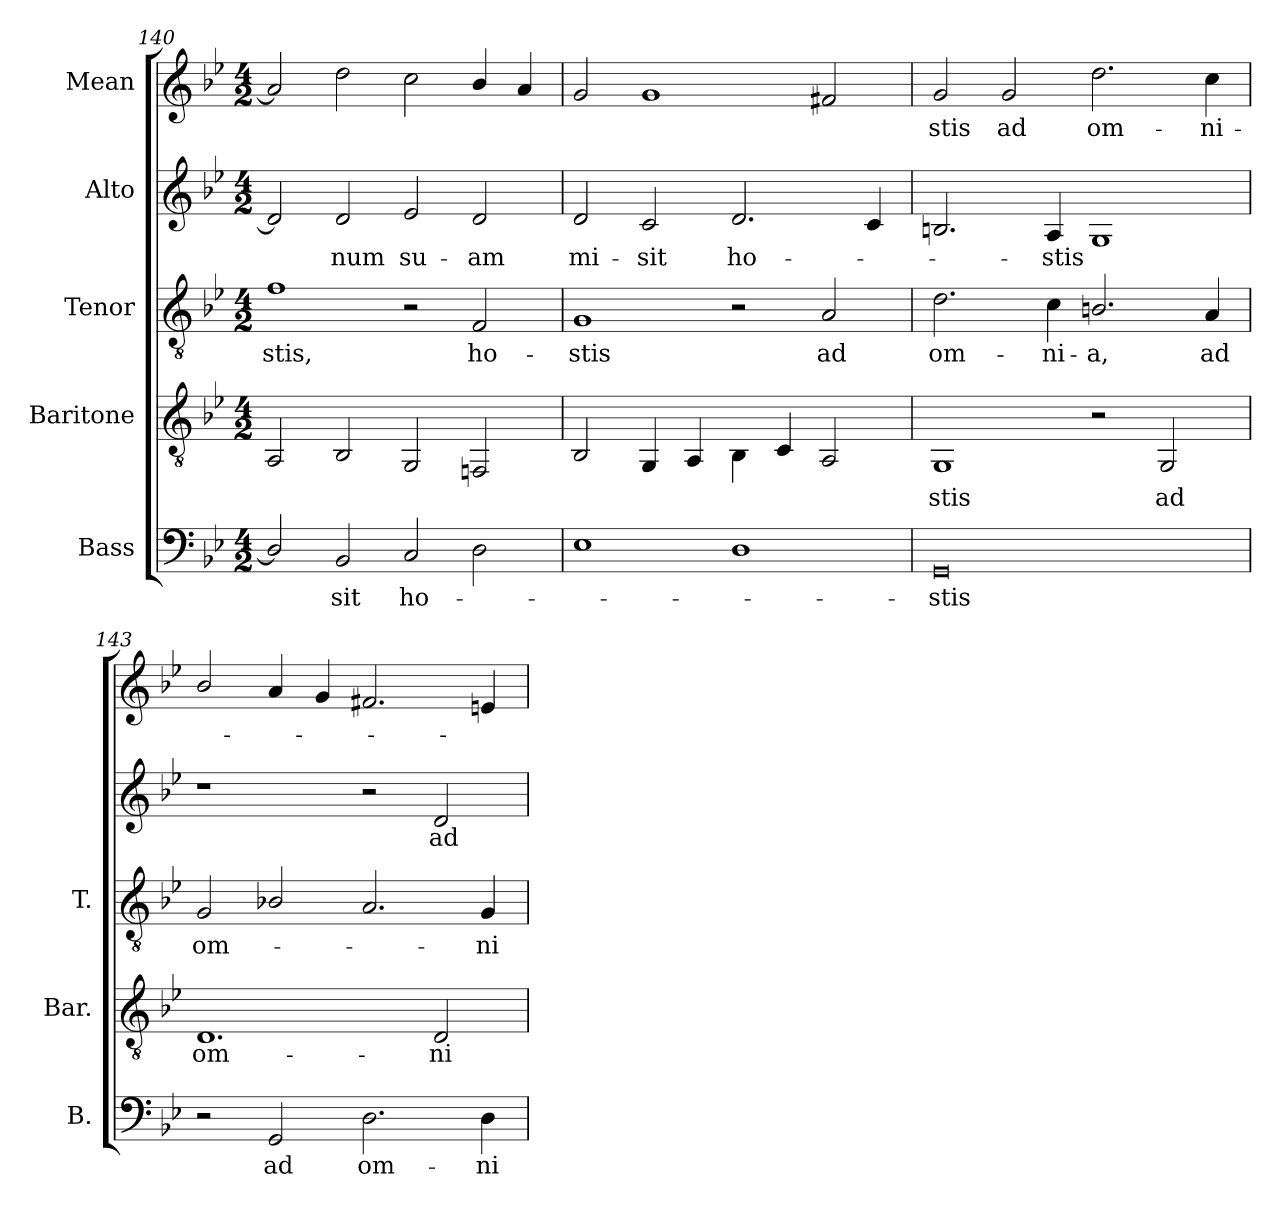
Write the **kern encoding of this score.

**kern	**text	**kern	**text	**kern	**text	**kern	**text	**kern	**text
*part5	*part5	*part4	*part4	*part3	*part3	*part2	*part2	*part1	*part1
*staff5	*staff5	*staff4	*staff4	*staff3	*staff3	*staff2	*staff2	*staff1	*staff1
*I"Bass	*	*I"Baritone	*	*I"Tenor	*	*I"Alto	*	*I"Mean	*
*I'B.	*	*I'Bar.	*	*I'T.	*	*	*	*	*
*clefF4	*	*clefGv2	*	*clefGv2	*	*clefG2	*	*clefG2	*
*	*	*	*	*ITrd7c12	*	*	*	*	*
*k[b-e-]	*	*k[b-e-]	*	*k[b-e-]	*	*k[b-e-]	*	*k[b-e-]	*
*B-:	*	*B-:	*	*B-:	*	*B-:	*	*B-:	*
*M4/2	*	*M4/2	*	*M4/2	*	*M4/2	*	*M4/2	*
=140	=140	=140	=140	=140	=140	=140	=140	=140	=140
!	!	!	!	!	!LO:LY:b:color=#000000	!	!	!	!
2Di/]	.	2AAi/	.	1Fi	-stis,	2di/]	.	2ai/]	.
!	!LO:LY:b:color=#000000	!	!	!	!	!	!	!	!
!	!	!	!	!	!	!	!LO:LY:b:color=#000000	!	!
2BB-i/	-sit	2BB-i/	.	.	.	2di/	-num	2ddi\	.
!	!LO:LY:b:color=#000000	!	!	!	!	!	!	!	!
!	!	!	!	!	!	!	!LO:LY:b:color=#000000	!	!
2Ci/	ho-	2GGi/	.	2r	.	2e-i/	su-	2cci\	.
!	!	!	!	!	!LO:LY:b:color=#000000	!	!	!	!
!	!	!	!	!	!	!	!LO:LY:b:color=#000000	!	!
2Di\	.	2FFni/	.	2FFi/	ho-	2di/	-am	4b-i/	.
.	.	.	.	.	.	.	.	4ai/	.
=141	=141	=141	=141	=141	=141	=141	=141	=141	=141
!	!	!	!	!	!LO:LY:b:color=#000000	!	!	!	!
!	!	!	!	!	!	!	!LO:LY:b:color=#000000	!	!
1E-i	.	2BB-i/	.	1GGi	-stis	2di/	mi-	2gi/	.
!	!	!	!	!	!	!	!LO:LY:b:color=#000000	!	!
.	.	4GGi/	.	.	.	2ci/	-sit	1gi	.
.	.	4AAi/	.	.	.	.	.	.	.
!	!	!	!	!	!	!	!LO:LY:b:color=#000000	!	!
1Di	.	4BB-i\	.	2r	.	2.di/	ho-	.	.
.	.	4Ci/	.	.	.	.	.	.	.
!	!	!	!	!	!LO:LY:b:color=#000000	!	!	!	!
.	.	2AAi/	.	2AAi/	ad	.	.	2f#Xi/	.
.	.	.	.	.	.	4ci/	.	.	.
!!LO:LB:g=z
=142	=142	=142	=142	=142	=142	=142	=142	=142	=142
!	!LO:LY:b:color=#000000	!	!	!	!	!	!	!	!
!	!	!	!LO:LY:b:color=#000000	!	!	!	!	!	!
!	!	!	!	!	!LO:LY:b:color=#000000	!	!	!	!
!	!	!	!	!	!	!	!	!	!LO:LY:b:color=#000000
0GGi	-stis	1GGi	-stis	2.Di\	om-	2.Bni/	.	2gi/	-stis
!	!	!	!	!	!	!	!	!	!LO:LY:b:color=#000000
.	.	.	.	.	.	.	.	2gi/	ad
!	!	!	!	!	!LO:LY:b:color=#000000	!	!	!	!
!	!	!	!	!	!	!	!LO:LY:b:color=#000000	!	!
.	.	.	.	4Ci\	-ni-	4Ai/	-stis	.	.
!	!	!	!	!	!LO:LY:b:color=#000000	!	!	!	!
!	!	!	!	!	!	!	!	!	!LO:LY:b:color=#000000
.	.	2r	.	2.BBni/	-a,	1Gi	.	2.ddi\	om-
!	!	!	!LO:LY:b:color=#000000	!	!	!	!	!	!
.	.	2GGi/	ad	.	.	.	.	.	.
!	!	!	!	!	!LO:LY:b:color=#000000	!	!	!	!
!	!	!	!	!	!	!	!	!	!LO:LY:b:color=#000000
.	.	.	.	4AAi/	ad	.	.	4cci\	-ni-
=143	=143	=143	=143	=143	=143	=143	=143	=143	=143
!	!	!	!LO:LY:b:color=#000000	!	!	!	!	!	!
!	!	!	!	!	!LO:LY:b:color=#000000	!	!	!	!
2r	.	1.Di	om-	2GGi/	om-	1r	.	2b-i/	.
!	!LO:LY:b:color=#000000	!	!	!	!	!	!	!	!
2GGi/	ad	.	.	2BB-Xi/	.	.	.	4ai/	.
.	.	.	.	.	.	.	.	4gi/	.
!	!LO:LY:b:color=#000000	!	!	!	!	!	!	!	!
2.Di\	om-	.	.	2.AAi/	.	2r	.	2.f#Xi/	.
!	!	!	!LO:LY:b:color=#000000	!	!	!	!	!	!
!	!	!	!	!	!	!	!LO:LY:b:color=#000000	!	!
.	.	2Di/	-ni-	.	.	2di/	ad	.	.
!	!LO:LY:b:color=#000000	!	!	!	!	!	!	!	!
!	!	!	!	!	!LO:LY:b:color=#000000	!	!	!	!
4Di\	-ni-	.	.	4GGi/	-ni-	.	.	4eni/	.
=	=	=	=	=	=	=	=	=	=
*-	*-	*-	*-	*-	*-	*-	*-	*-	*-
